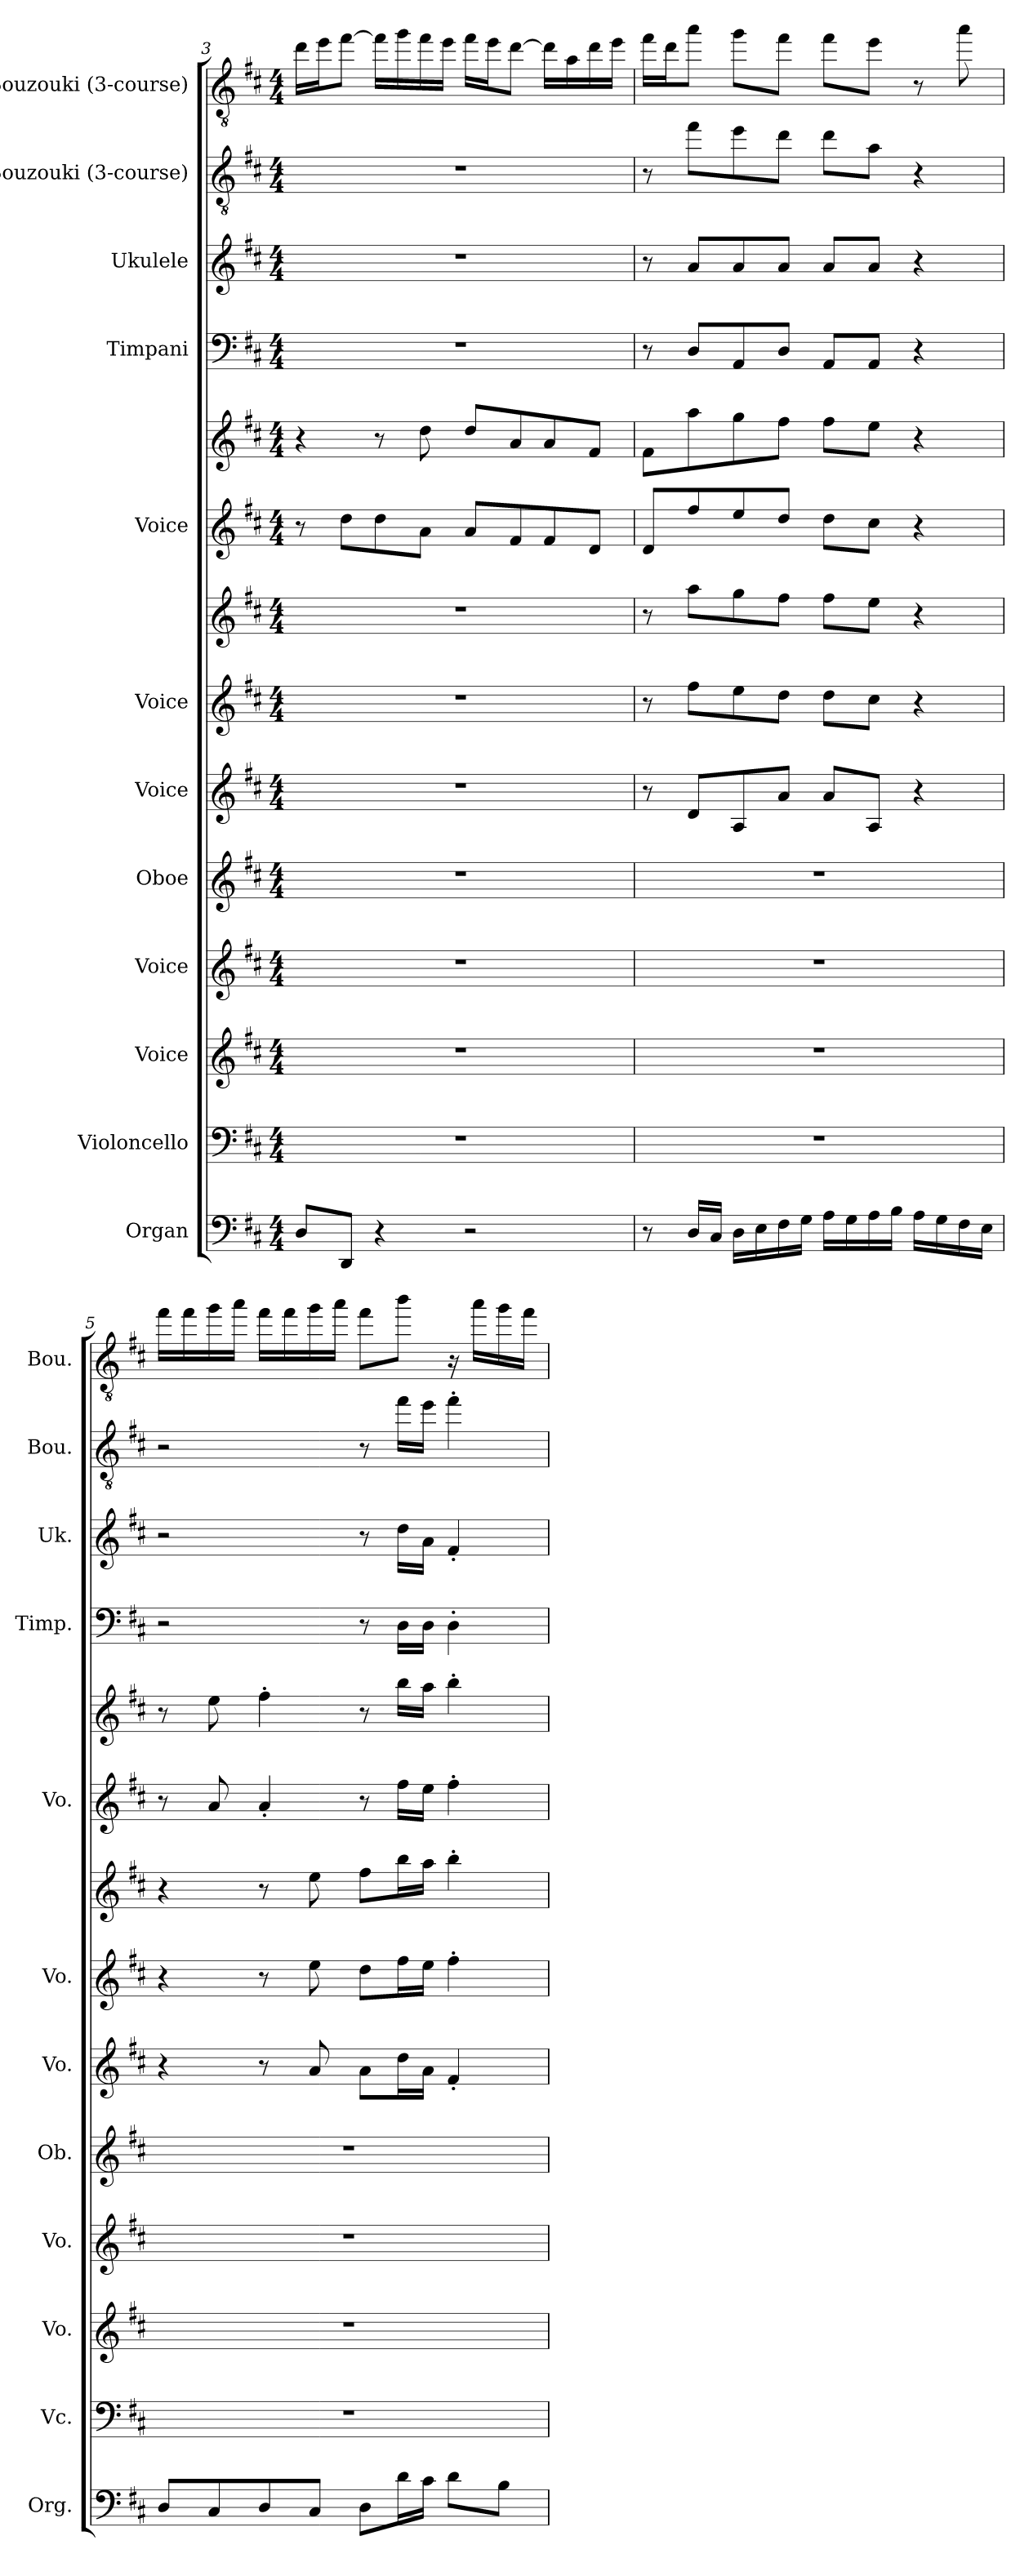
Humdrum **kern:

**kern	**kern	**kern	**kern	**kern	**kern	**kern	**kern	**kern	**kern	**kern	**kern	**kern	**kern
*part12	*part11	*part10	*part9	*part8	*part7	*part6	*part6	*part5	*part5	*part4	*part3	*part2	*part1
*staff14	*staff13	*staff12	*staff11	*staff10	*staff9	*staff8	*staff7	*staff6	*staff5	*staff4	*staff3	*staff2	*staff1
*I"Organ	*I"Violoncello	*I"Voice	*I"Voice	*I"Oboe	*I"Voice	*I"Voice	*	*I"Voice	*	*I"Timpani	*I"Ukulele	*I"Bouzouki (3-course)	*I"Bouzouki (3-course)
*I'Org.	*I'Vc.	*I'Vo.	*I'Vo.	*I'Ob.	*I'Vo.	*I'Vo.	*	*I'Vo.	*	*I'Timp.	*I'Uk.	*I'Bou.	*I'Bou.
!!LO:PB:g=z
*clefF4	*clefF4	*clefG2	*clefG2	*clefG2	*clefG2	*clefG2	*clefG2	*clefG2	*clefG2	*clefF4	*clefG2	*clefGv2	*clefGv2
*k[f#c#]	*k[f#c#]	*k[f#c#]	*k[f#c#]	*k[f#c#]	*k[f#c#]	*k[f#c#]	*k[f#c#]	*k[f#c#]	*k[f#c#]	*k[f#c#]	*k[f#c#]	*k[f#c#]	*k[f#c#]
*M4/4	*M4/4	*M4/4	*M4/4	*M4/4	*M4/4	*M4/4	*M4/4	*M4/4	*M4/4	*M4/4	*M4/4	*M4/4	*M4/4
=3	=3	=3	=3	=3	=3	=3	=3	=3	=3	=3	=3	=3	=3
8D/L	1r	1r	1r	1r	1r	1r	1r	8r	4r	1r	1r	1r	16dd\LL
.	.	.	.	.	.	.	.	.	.	.	.	.	16ee\J
8DD/J	.	.	.	.	.	.	.	8dd\L	.	.	.	.	[8ff#\J
4r	.	.	.	.	.	.	.	8dd\	8r	.	.	.	16ff#\LL]
.	.	.	.	.	.	.	.	.	.	.	.	.	16gg\
.	.	.	.	.	.	.	.	8a\J	8dd\	.	.	.	16ff#\
.	.	.	.	.	.	.	.	.	.	.	.	.	16ee\JJ
2r	.	.	.	.	.	.	.	8a/L	8dd/L	.	.	.	16ff#\LL
.	.	.	.	.	.	.	.	.	.	.	.	.	16ee\J
.	.	.	.	.	.	.	.	8f#/	8a/	.	.	.	[8dd\J
.	.	.	.	.	.	.	.	8f#/	8a/	.	.	.	16dd\LL]
.	.	.	.	.	.	.	.	.	.	.	.	.	16a\
.	.	.	.	.	.	.	.	8d/J	8f#/J	.	.	.	16dd\
.	.	.	.	.	.	.	.	.	.	.	.	.	16ee\JJ
=4	=4	=4	=4	=4	=4	=4	=4	=4	=4	=4	=4	=4	=4
8r	1r	1r	1r	1r	8r	8r	8r	8d/L	8f#\L	8r	8r	8r	16ff#\LL
.	.	.	.	.	.	.	.	.	.	.	.	.	16dd\J
16D/LL	.	.	.	.	8d/L	8ff#\L	8aa\L	8ff#/	8aa\	8D/L	8a/L	8ff#\L	8aa\J
16C#/JJ	.	.	.	.	.	.	.	.	.	.	.	.	.
16D\LL	.	.	.	.	8A/	8ee\	8gg\	8ee/	8gg\	8AA/	8a/	8ee\	8gg\L
16E\	.	.	.	.	.	.	.	.	.	.	.	.	.
16F#\	.	.	.	.	8a/J	8dd\J	8ff#\J	8dd/J	8ff#\J	8D/J	8a/J	8dd\J	8ff#\J
16G\JJ	.	.	.	.	.	.	.	.	.	.	.	.	.
16A\LL	.	.	.	.	8a/L	8dd\L	8ff#\L	8dd\L	8ff#\L	8AA/L	8a/L	8dd\L	8ff#\L
16G\	.	.	.	.	.	.	.	.	.	.	.	.	.
16A\	.	.	.	.	8A/J	8cc#\J	8ee\J	8cc#\J	8ee\J	8AA/J	8a/J	8a\J	8ee\J
16B\JJ	.	.	.	.	.	.	.	.	.	.	.	.	.
16A\LL	.	.	.	.	4r	4r	4r	4r	4r	4r	4r	4r	8r
16G\	.	.	.	.	.	.	.	.	.	.	.	.	.
16F#\	.	.	.	.	.	.	.	.	.	.	.	.	8aa\
16E\JJ	.	.	.	.	.	.	.	.	.	.	.	.	.
!!LO:PB:g=z
=5	=5	=5	=5	=5	=5	=5	=5	=5	=5	=5	=5	=5	=5
8D/L	1r	1r	1r	1r	4r	4r	4r	8r	8r	2r	2r	2r	16ff#\LL
.	.	.	.	.	.	.	.	.	.	.	.	.	16ff#\
8C#/	.	.	.	.	.	.	.	8a/	8ee\	.	.	.	16gg\
.	.	.	.	.	.	.	.	.	.	.	.	.	16aa\JJ
8D/	.	.	.	.	8r	8r	8r	4a'/	4ff#'\	.	.	.	16ff#\LL
.	.	.	.	.	.	.	.	.	.	.	.	.	16ff#\
8C#/J	.	.	.	.	8a/	8ee\	8ee\	.	.	.	.	.	16gg\
.	.	.	.	.	.	.	.	.	.	.	.	.	16aa\JJ
8D\L	.	.	.	.	8a\L	8dd\L	8ff#\L	8r	8r	8r	8r	8r	8ff#\L
16d\L	.	.	.	.	16dd\L	16ff#\L	16bb\L	16ff#\LL	16bb\LL	16D\LL	16dd\LL	16ff#\LL	8bb\J
16c#\JJ	.	.	.	.	16a\JJ	16ee\JJ	16aa\JJ	16ee\JJ	16aa\JJ	16D\JJ	16a\JJ	16ee\JJ	.
8d\L	.	.	.	.	4f#'/	4ff#'\	4bb'\	4ff#'\	4bb'\	4D'\	4f#'/	4ff#'\	16r
.	.	.	.	.	.	.	.	.	.	.	.	.	16aa\LL
8B\J	.	.	.	.	.	.	.	.	.	.	.	.	16gg\
.	.	.	.	.	.	.	.	.	.	.	.	.	16ff#\JJ
=	=	=	=	=	=	=	=	=	=	=	=	=	=
*-	*-	*-	*-	*-	*-	*-	*-	*-	*-	*-	*-	*-	*-
